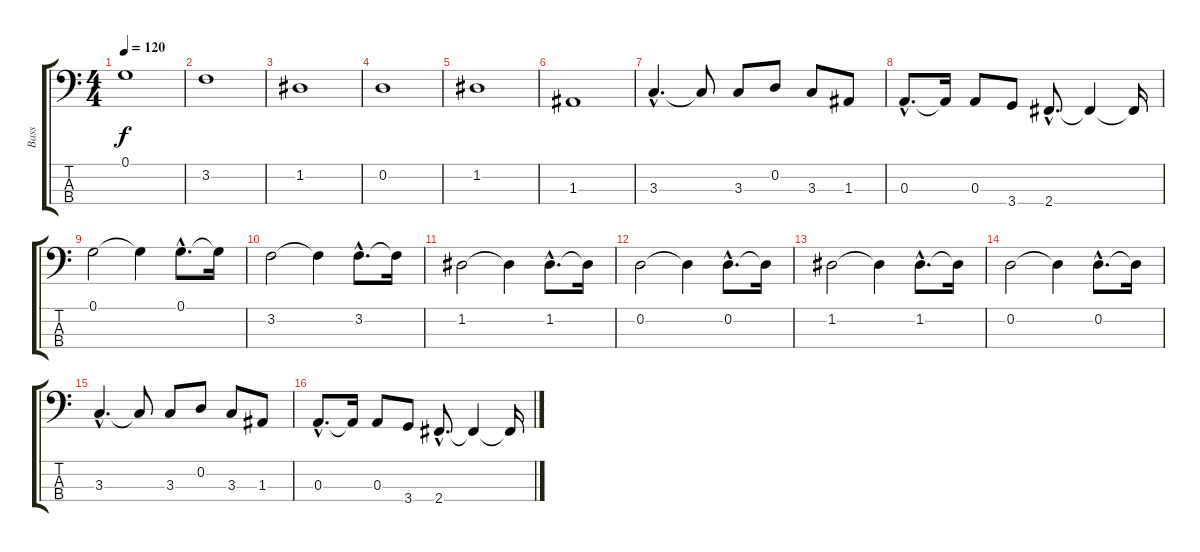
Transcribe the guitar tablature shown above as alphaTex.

\track ("Bass" "Bass") {instrument electricbasspick}
\staff {score tabs}
\tuning (G2 D2 A1 E1) {hide}
\ts (4 4)
\tempo 120
\clef f4
\ks c
0.1.1{dy f} |
3.2.1 |
1.2.1 |
0.2.1 |
1.2.1 |
1.3.1 |
3.3{hac}.4{d} 3.3{t}.8 3.3.8 0.2.8 3.3.8 1.3.8 |
0.3{hac}.8{d} 0.3{t}.16 0.3.8 3.4.8 2.4{hac}.8{d} 2.4{t}.4 2.4{t}.16 |
0.1.2{instrument electricbassfinger} 0.1{t}.4 0.1{hac}.8{d} 0.1{t}.16 |
3.2.2 3.2{t}.4 3.2{hac}.8{d} 3.2{t}.16 |
1.2.2 1.2{t}.4 1.2{hac}.8{d} 1.2{t}.16 |
0.2.2 0.2{t}.4 0.2{hac}.8{d} 0.2{t}.16 |
1.2.2 1.2{t}.4 1.2{hac}.8{d} 1.2{t}.16 |
0.2.2 0.2{t}.4 0.2{hac}.8{d} 0.2{t}.16 |
3.3{hac}.4{d} 3.3{t}.8 3.3.8 0.2.8 3.3.8 1.3.8 |
0.3{hac}.8{d} 0.3{t}.16 0.3.8 3.4.8 2.4{hac}.8{d} 2.4{t}.4 2.4{t}.16
